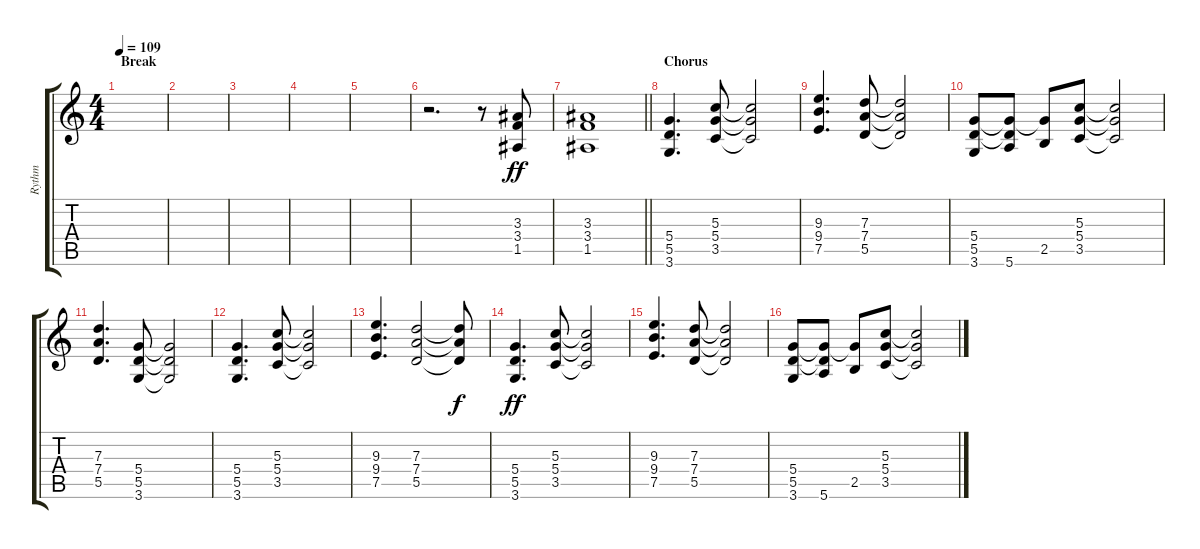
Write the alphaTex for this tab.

\track ("Rythm" "Rythm") {instrument overdrivenguitar}
\staff {score tabs}
\tuning (E4 B3 G3 D3 A2 E2) {hide}
\ts (4 4)
\section ("" "Break")
\tempo 109
\clef g2
\ks c
|
|
|
|
|
r.2{d} r.8 (3.3 3.4 1.5).8{dy ff} |
\barLineRight lightlight
(3.3 3.4 1.5).1 |
\section ("" "Chorus")
(5.4 5.5 3.6).4{d} (5.3 5.4 3.5).8 (5.3{t} 5.4{t} 3.5{t}).2 |
(9.3 9.4 7.5).4{d} (7.3 7.4 5.5).8 (7.3{t} 7.4{t} 5.5{t}).2 |
(5.4 5.5 3.6).8 (5.4{t} 5.5{t} 5.6).8 (5.4{t} 2.5).8 (5.3 5.4 3.5).8 (5.3{t} 5.4{t} 3.5{t}).2 |
(7.3 7.4 5.5).4{d} (5.4 5.5 3.6).8 (5.4{t} 5.5{t} 3.6{t}).2 |
(5.4 5.5 3.6).4{d} (5.3 5.4 3.5).8 (5.3{t} 5.4{t} 3.5{t}).2 |
(9.3 9.4 7.5).4{d} (7.3 7.4 5.5).2 (7.3{t} 7.4{t} 5.5{t}).8{dy f} |
(5.4 5.5 3.6).4{d dy ff} (5.3 5.4 3.5).8 (5.3{t} 5.4{t} 3.5{t}).2 |
(9.3 9.4 7.5).4{d} (7.3 7.4 5.5).8 (7.3{t} 7.4{t} 5.5{t}).2 |
(5.4 5.5 3.6).8 (5.4{t} 5.5{t} 5.6).8 (5.4{t} 2.5).8 (5.3 5.4 3.5).8 (5.3{t} 5.4{t} 3.5{t}).2
